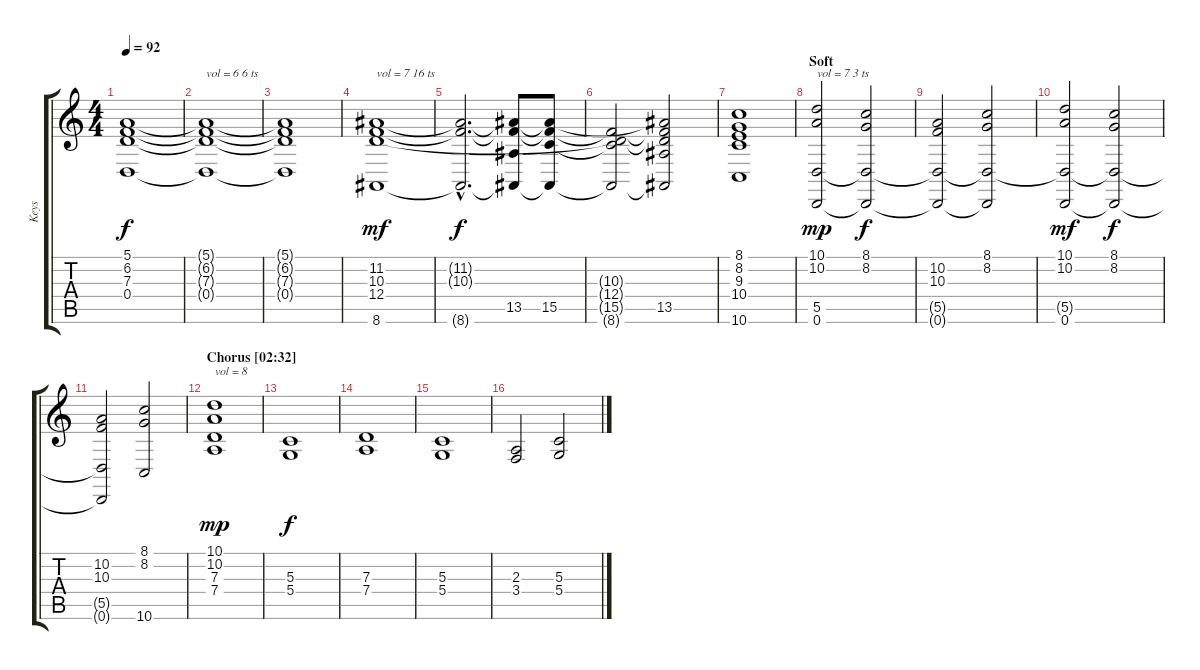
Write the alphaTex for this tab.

\track ("Keys" "Keys") {instrument stringensemble1}
\staff {score tabs}
\tuning (E4 B3 G3 D3 A2 D2) {hide}
\ts (4 4)
\tempo 92
\clef g2
\ks c
(5.1{t} 6.2{t} 7.3{t} 0.4{t}).1{dy f} |
(5.1{t} 6.2{t} 7.3{t} 0.4{t}).1{txt "vol = 6 6 ts" volume 6} |
(5.1{t} 6.2{t} 7.3{t} 0.4{t}).1 |
(11.2 10.3 12.4 8.6).1{txt "vol = 7 16 ts" dy mf volume 7} |
(11.2{hac t} 10.3{hac t} 8.6{hac t}).2{d dy f} (11.2{t} 10.3{t} 13.5 8.6{t}).8 (11.2{t} 10.3{t} 15.5 8.6{t}).8 |
(10.3{t} 12.4{t} 15.5{t} 8.6{t}).2 (11.2{t} 10.3{t} 12.4{t} 13.5 8.6{t}).2 |
(8.1 8.2 9.3 10.4 10.6).1 |
\section ("" "Soft")
(10.1 10.2 5.5 0.6).2{txt "vol = 7 3 ts" dy mp volume 7} (8.1 8.2 5.5{t} 0.6{t}).2{dy f} |
(10.2 10.3 5.5{t} 0.6{t}).2 (8.1 8.2 5.5{t} 0.6{t}).2 |
(10.1 10.2 5.5{t} 0.6).2{dy mf} (8.1 8.2 5.5{t} 0.6{t}).2{dy f} |
(10.2 10.3 5.5{t} 0.6{t}).2 (8.1 8.2 10.6).2 |
\section ("" "Chorus [02:32]")
(10.1 10.2 7.3 7.4).1{txt "vol = 8" dy mp volume 8 instrument stringensemble1} |
(5.3 5.4).1{dy f} |
(7.3 7.4).1 |
(5.3 5.4).1 |
(2.3 3.4).2 (5.3 5.4).2
